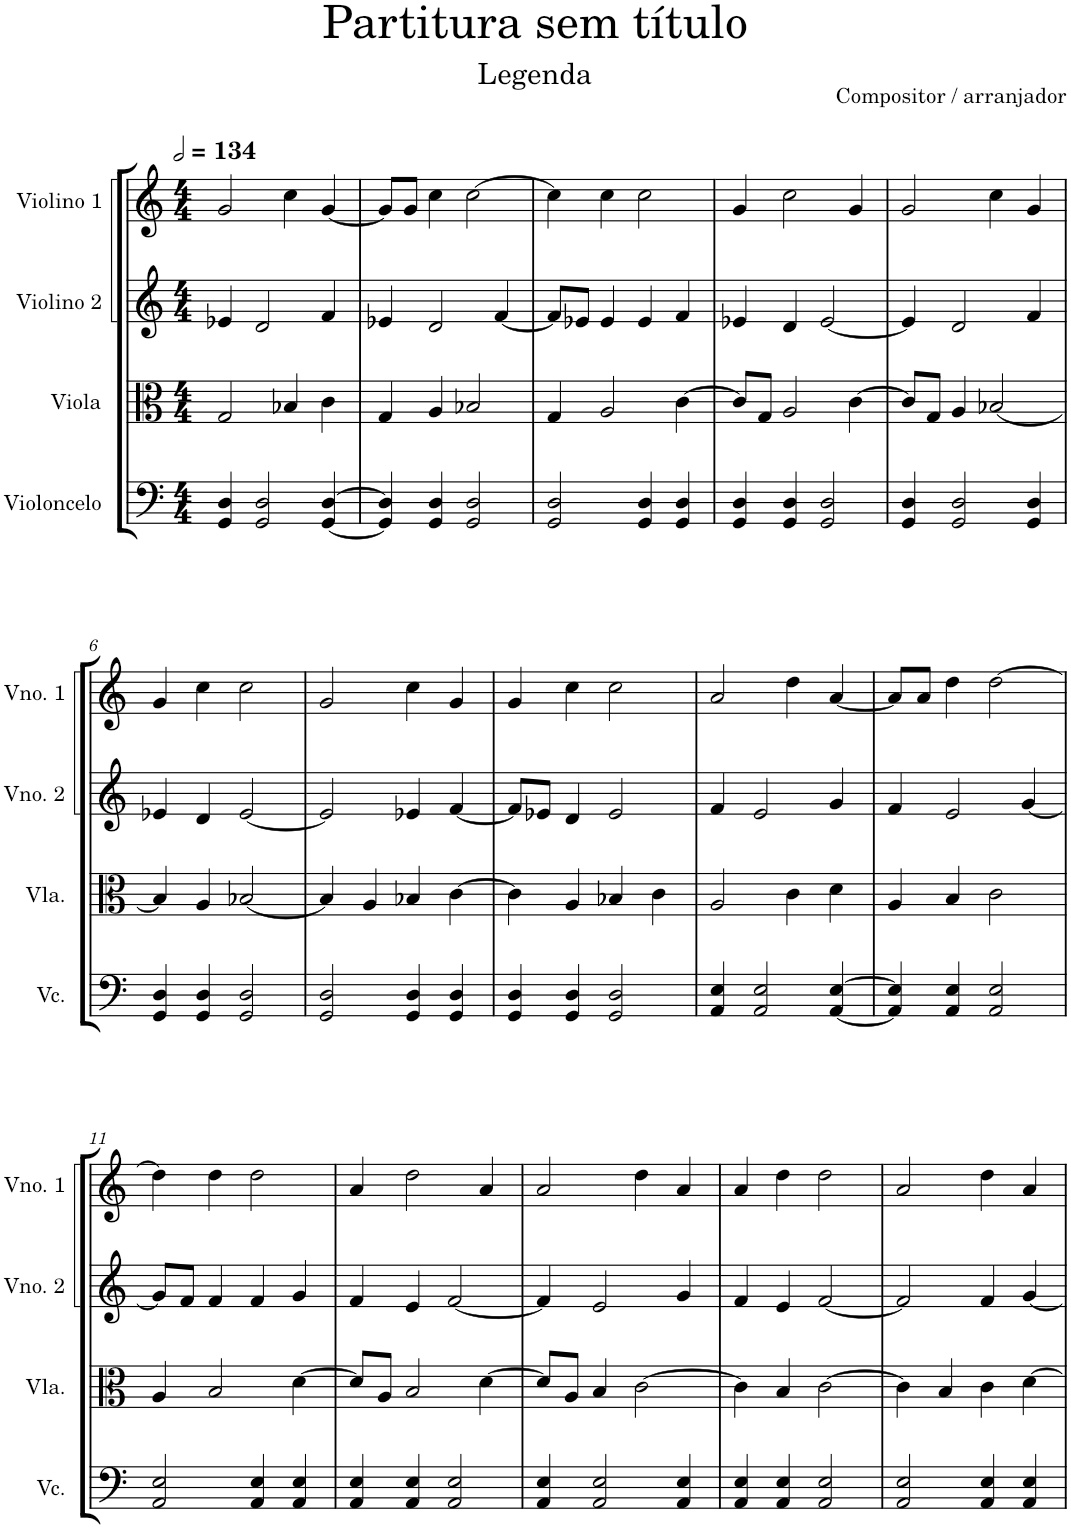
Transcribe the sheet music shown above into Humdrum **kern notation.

**kern	**kern	**kern	**kern
*part4	*part3	*part2	*part1
*staff4	*staff3	*staff2	*staff1
*I"Violoncelo	*I"Viola	*I"Violino 2	*I"Violino 1
*I'Vc.	*I'Vla.	*I'Vno. 2	*I'Vno. 1
*clefF4	*clefC3	*clefG2	*clefG2
*k[]	*k[]	*k[]	*k[]
*M4/4	*M4/4	*M4/4	*M4/4
*MM268	*MM268	*MM268	*MM268
=1	=1	=1	=1
4GG/ 4D/	2G/	4e-X/	2g/
2GG/ 2D/	.	2d/	.
.	4B-X/	.	4cc\
[4GG/ [4D/	4c\	4f/	[4g/
=2	=2	=2	=2
4GG/] 4D/]	4G/	4e-X/	8g/L]
.	.	.	8g/J
4GG/ 4D/	4A/	2d/	4cc\
2GG/ 2D/	2B-X/	.	[2cc\
.	.	[4f/	.
=3	=3	=3	=3
2GG/ 2D/	4G/	8f/L]	4cc\]
.	.	8e-X/J	.
.	2A/	4e-/	4cc\
4GG/ 4D/	.	4e-/	2cc\
4GG/ 4D/	[4c\	4f/	.
=4	=4	=4	=4
4GG/ 4D/	8c/L]	4e-X/	4g/
.	8G/J	.	.
4GG/ 4D/	2A/	4d/	2cc\
2GG/ 2D/	.	[2e-/	.
.	[4c\	.	4g/
=5	=5	=5	=5
4GG/ 4D/	8c/L]	4e-/]	2g/
.	8G/J	.	.
2GG/ 2D/	4A/	2d/	.
.	[2B-X/	.	4cc\
4GG/ 4D/	.	4f/	4g/
!!LO:LB:g=z
=6	=6	=6	=6
4GG/ 4D/	4B-/]	4e-X/	4g/
4GG/ 4D/	4A/	4d/	4cc\
2GG/ 2D/	[2B-X/	[2e-/	2cc\
=7	=7	=7	=7
2GG/ 2D/	4B-/]	2e-/]	2g/
.	4A/	.	.
4GG/ 4D/	4B-X/	4e-X/	4cc\
4GG/ 4D/	[4c\	[4f/	4g/
=8	=8	=8	=8
4GG/ 4D/	4c\]	8f/L]	4g/
.	.	8e-X/J	.
4GG/ 4D/	4A/	4d/	4cc\
2GG/ 2D/	4B-X/	2e-/	2cc\
.	4c\	.	.
=9	=9	=9	=9
4AA/ 4E/	2A/	4f/	2a/
2AA/ 2E/	.	2e/	.
.	4c\	.	4dd\
[4AA/ [4E/	4d\	4g/	[4a/
=10	=10	=10	=10
4AA/] 4E/]	4A/	4f/	8a/L]
.	.	.	8a/J
4AA/ 4E/	4B/	2e/	4dd\
2AA/ 2E/	2c\	.	[2dd\
.	.	[4g/	.
!!LO:LB:g=z
=11	=11	=11	=11
2AA/ 2E/	4A/	8g/L]	4dd\]
.	.	8f/J	.
.	2B/	4f/	4dd\
4AA/ 4E/	.	4f/	2dd\
4AA/ 4E/	[4d\	4g/	.
=12	=12	=12	=12
4AA/ 4E/	8d/L]	4f/	4a/
.	8A/J	.	.
4AA/ 4E/	2B/	4e/	2dd\
2AA/ 2E/	.	[2f/	.
.	[4d\	.	4a/
=13	=13	=13	=13
4AA/ 4E/	8d/L]	4f/]	2a/
.	8A/J	.	.
2AA/ 2E/	4B/	2e/	.
.	[2c\	.	4dd\
4AA/ 4E/	.	4g/	4a/
=14	=14	=14	=14
4AA/ 4E/	4c\]	4f/	4a/
4AA/ 4E/	4B/	4e/	4dd\
2AA/ 2E/	[2c\	[2f/	2dd\
=15	=15	=15	=15
2AA/ 2E/	4c\]	2f/]	2a/
.	4B/	.	.
4AA/ 4E/	4c\	4f/	4dd\
4AA/ 4E/	[4d\	[4g/	4a/
=	=	=	=
*-	*-	*-	*-
